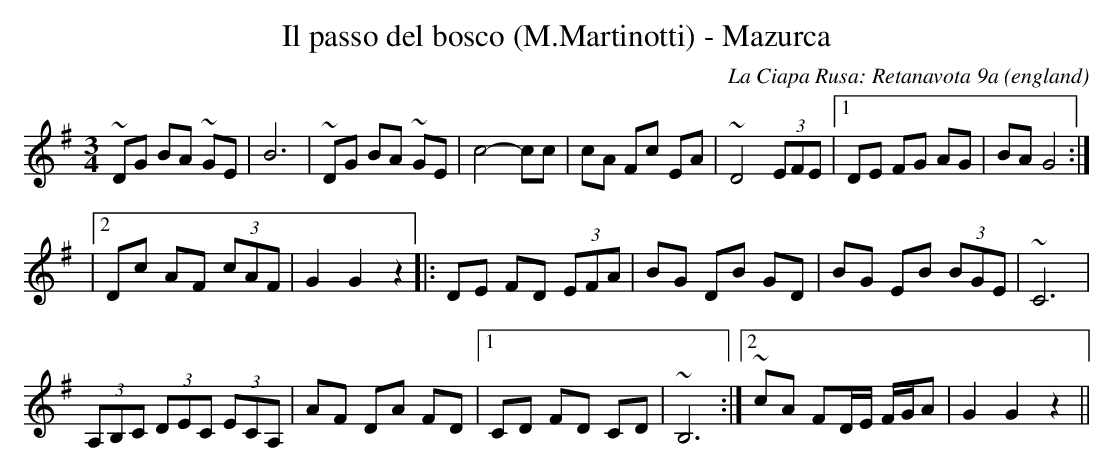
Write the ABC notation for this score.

X:1
T:Il passo del bosco (M.Martinotti) - Mazurca
O:england
C:La Ciapa Rusa: Retanavota 9a
M:3/4
L:1/8
K:G
~DG BA ~GE|B6|~DG BA ~GE|c4-cc|\
cA Fc EA|~D4 (3EFE|1 DE FG AG|BA G4:|
|2 Dc AF (3cAF|G2G2z2\
|:DE FD (3EFA|BG DB GD|BG EB (3BGE|~C6|
(3A,B,C (3DEC (3ECA,|AF DA FD|1CD FD CD|\
~B,6:|2 ~cA FD/E/ F/G/A|G2G2z2||
